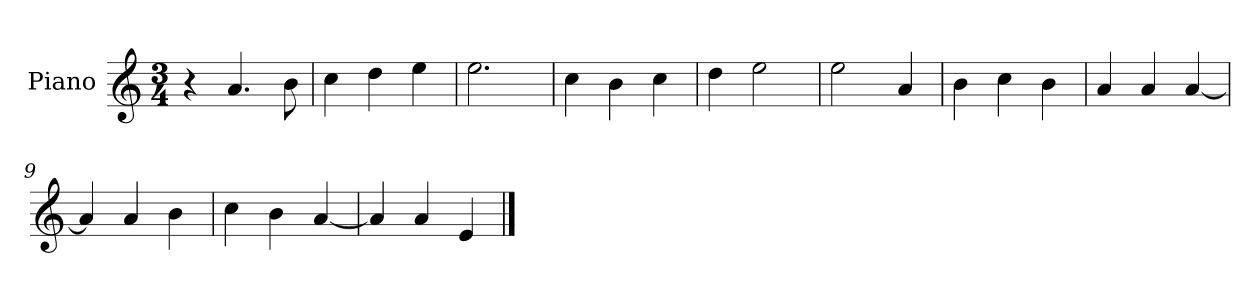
**kern
*part1
*staff1
*I"Piano
*I'P-no
*clefG2
*k[]
*M3/4
*MM180
=1
4r
4.a/
8b\
=2
4cc\
4dd\
4ee\
=3
2.ee\
=4
4cc\
4b\
4cc\
=5
4dd\
2ee\
=6
2ee\
4a/
=7
4b\
4cc\
4b\
=8
4a/
4a/
[4a/
=9
4a/]
4a/
4b\
=10
4cc\
4b\
[4a/
=11
4a/]
4a/
4e/
==
*-
